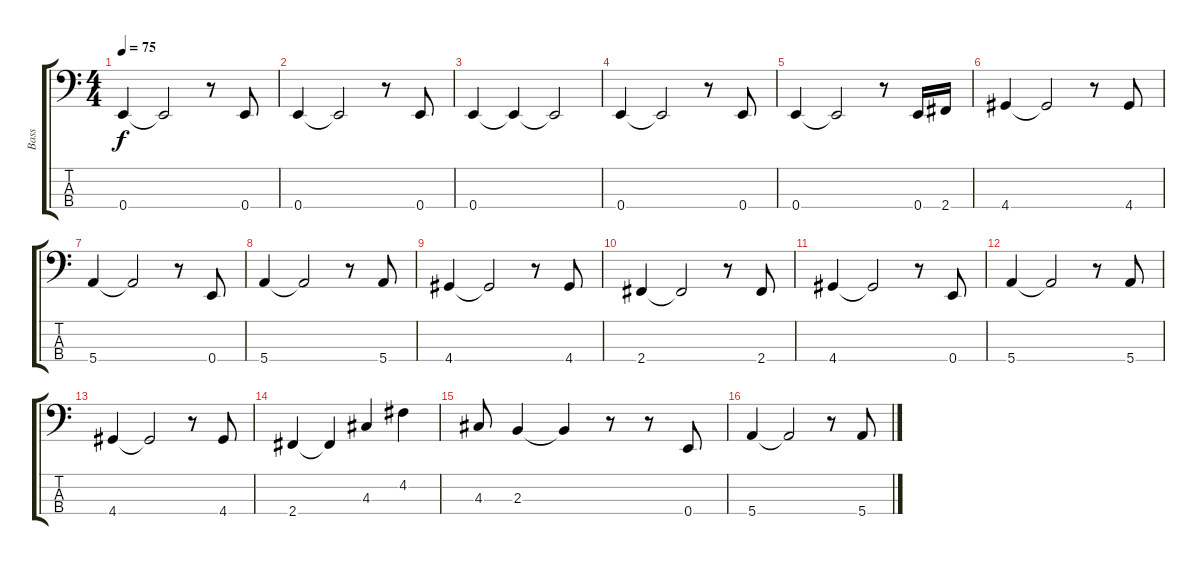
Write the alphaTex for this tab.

\track ("Bass" "Bass") {instrument fretlessbass}
\staff {score tabs}
\tuning (G2 D2 A1 E1) {hide}
\ts (4 4)
\tempo 75
\clef f4
\ks c
0.4.4{dy f} 0.4{t}.2 r.8 0.4.8 |
0.4.4 0.4{t}.2 r.8 0.4.8 |
0.4.4 0.4{t}.4 0.4{t}.2 |
0.4.4 0.4{t}.2 r.8 0.4.8 |
0.4.4 0.4{t}.2 r.8 0.4.16 2.4.16 |
4.4.4 4.4{t}.2 r.8 4.4.8 |
5.4.4 5.4{t}.2 r.8 0.4.8 |
5.4.4 5.4{t}.2 r.8 5.4.8 |
4.4.4 4.4{t}.2 r.8 4.4.8 |
2.4.4 2.4{t}.2 r.8 2.4.8 |
4.4.4 4.4{t}.2 r.8 0.4.8 |
5.4.4 5.4{t}.2 r.8 5.4.8 |
4.4.4 4.4{t}.2 r.8 4.4.8 |
2.4.4 2.4{t}.4 4.3.4 4.2.4 |
4.3.8 2.3.4 2.3{t}.4 r.8 r.8 0.4.8 |
5.4.4 5.4{t}.2 r.8 5.4.8
